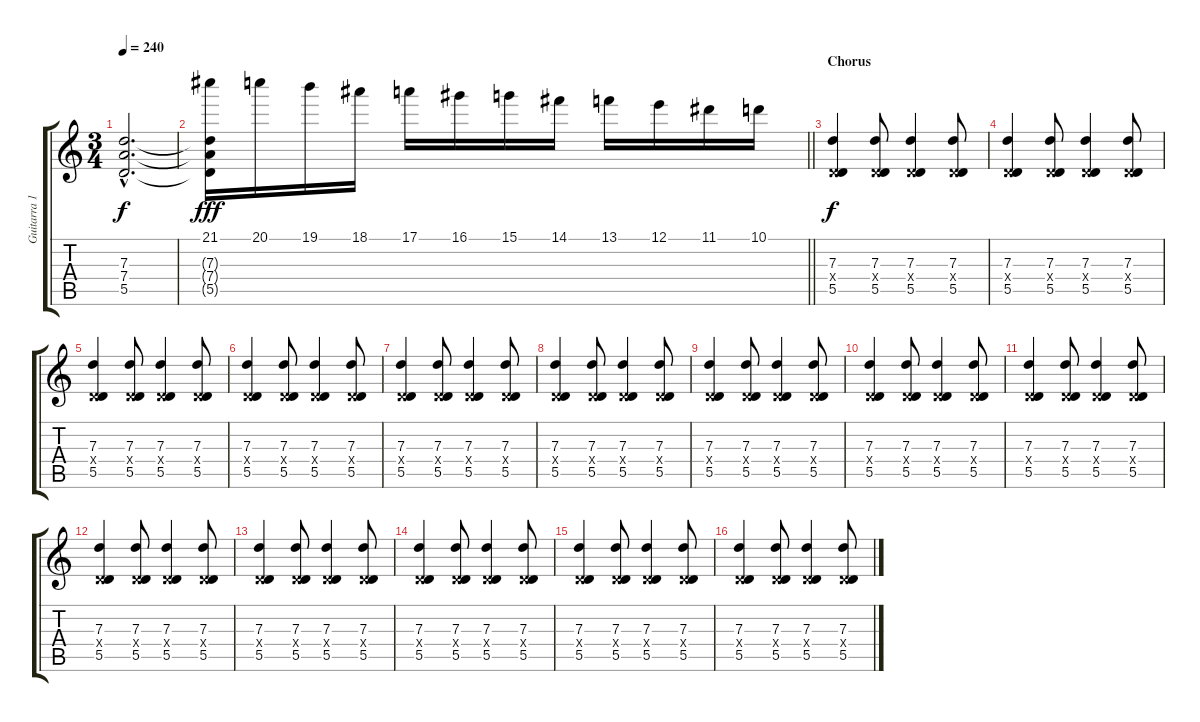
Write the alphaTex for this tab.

\track ("Guitarra 1 - Mathias" "Guitarra 1") {instrument distortionguitar}
\staff {score tabs}
\tuning (E4 B3 G3 D3 A2 E2) {hide}
\ts (3 4)
\tempo 240
\clef g2
\ks c
(7.3{hac t} 7.4{hac t} 5.5{hac t}).2{d dy f} |
\barLineRight lightlight
(21.1 7.3{t} 7.4{t} 5.5{t}).16{dy fff instrument guitarfretnoise} 20.1.16 19.1.16 18.1.16 17.1.16 16.1.16 15.1.16 14.1.16 13.1.16 12.1.16 11.1.16 10.1.16 |
\section ("" "Chorus")
(7.3 0.4{x} 5.5).4{dy f instrument distortionguitar} (7.3 0.4{x} 5.5).8 (7.3 0.4{x} 5.5).4 (7.3 0.4{x} 5.5).8 |
(7.3 0.4{x} 5.5).4 (7.3 0.4{x} 5.5).8 (7.3 0.4{x} 5.5).4 (7.3 0.4{x} 5.5).8 |
(7.3 0.4{x} 5.5).4 (7.3 0.4{x} 5.5).8 (7.3 0.4{x} 5.5).4 (7.3 0.4{x} 5.5).8 |
(7.3 0.4{x} 5.5).4 (7.3 0.4{x} 5.5).8 (7.3 0.4{x} 5.5).4 (7.3 0.4{x} 5.5).8 |
(7.3 0.4{x} 5.5).4 (7.3 0.4{x} 5.5).8 (7.3 0.4{x} 5.5).4 (7.3 0.4{x} 5.5).8 |
(7.3 0.4{x} 5.5).4 (7.3 0.4{x} 5.5).8 (7.3 0.4{x} 5.5).4 (7.3 0.4{x} 5.5).8 |
(7.3 0.4{x} 5.5).4 (7.3 0.4{x} 5.5).8 (7.3 0.4{x} 5.5).4 (7.3 0.4{x} 5.5).8 |
(7.3 0.4{x} 5.5).4 (7.3 0.4{x} 5.5).8 (7.3 0.4{x} 5.5).4 (7.3 0.4{x} 5.5).8 |
(7.3 0.4{x} 5.5).4 (7.3 0.4{x} 5.5).8 (7.3 0.4{x} 5.5).4 (7.3 0.4{x} 5.5).8 |
(7.3 0.4{x} 5.5).4 (7.3 0.4{x} 5.5).8 (7.3 0.4{x} 5.5).4 (7.3 0.4{x} 5.5).8 |
(7.3 0.4{x} 5.5).4 (7.3 0.4{x} 5.5).8 (7.3 0.4{x} 5.5).4 (7.3 0.4{x} 5.5).8 |
(7.3 0.4{x} 5.5).4 (7.3 0.4{x} 5.5).8 (7.3 0.4{x} 5.5).4 (7.3 0.4{x} 5.5).8 |
(7.3 0.4{x} 5.5).4 (7.3 0.4{x} 5.5).8 (7.3 0.4{x} 5.5).4 (7.3 0.4{x} 5.5).8 |
(7.3 0.4{x} 5.5).4 (7.3 0.4{x} 5.5).8 (7.3 0.4{x} 5.5).4 (7.3 0.4{x} 5.5).8
